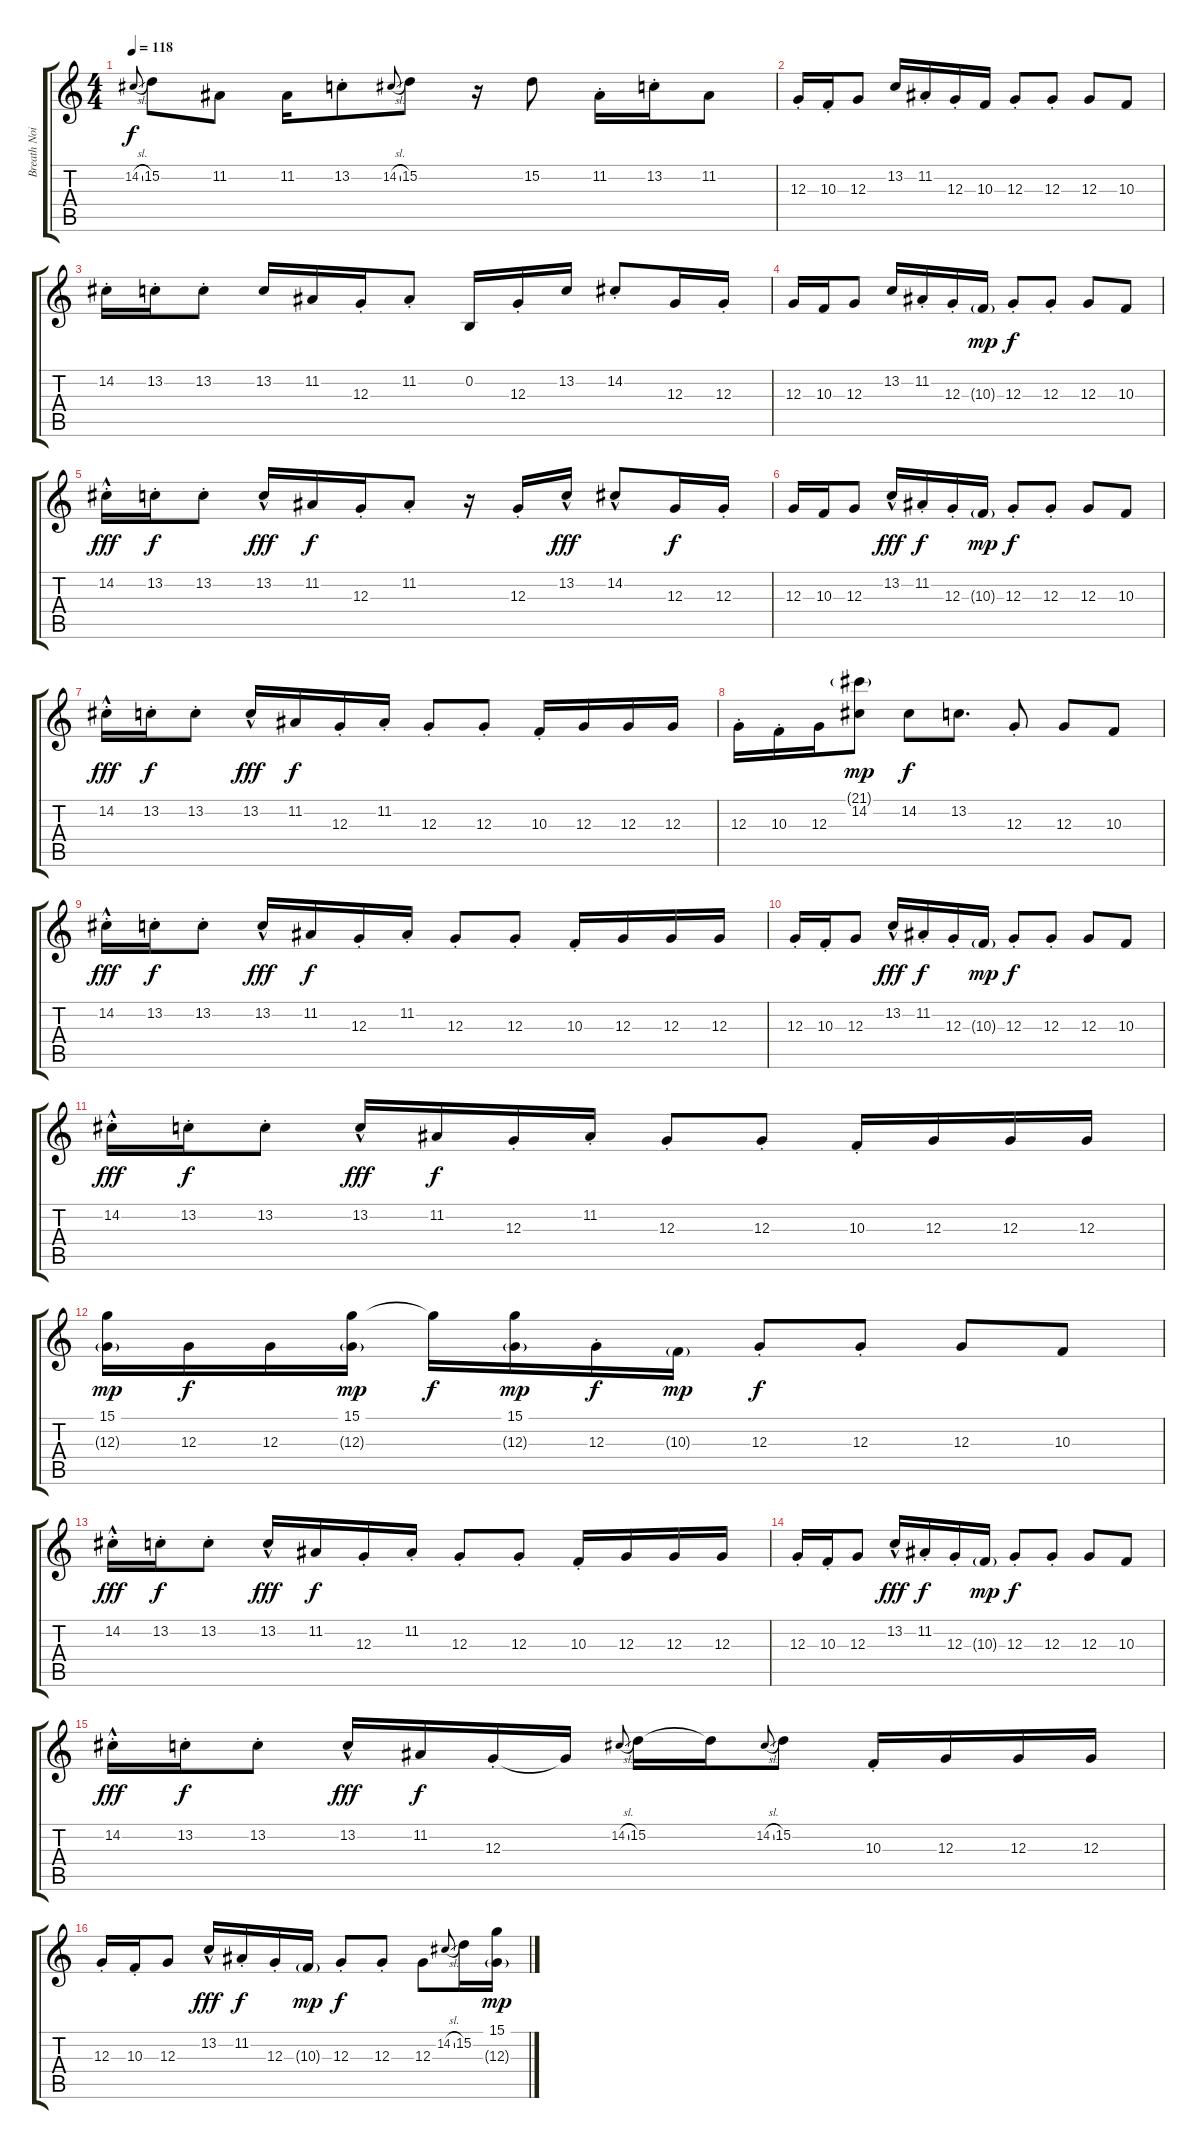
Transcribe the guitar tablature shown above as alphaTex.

\track ("Breath Noise" "Breath Noi") {instrument breathnoise}
\staff {score tabs}
\tuning (E4 B3 G3 D3 A2 E2) {hide}
\ts (4 4)
\tempo 118
\clef g2
\ks c
14.2{sl}.8{gr onbeat dy f} 15.2.8 11.2.8 11.2.16 13.2{st}.8 14.2{sl}.8{gr onbeat} 15.2.8 r.16 15.2.8 11.2{st}.16 13.2{st}.16 11.2.8 |
12.3{st}.16 10.3{st}.16 12.3.8 13.2.16 11.2{st}.16 12.3{st}.16 10.3.16 12.3{st}.8 12.3{st}.8 12.3.8 10.3.8 |
14.2{st}.16 13.2{st}.16 13.2{st}.8 13.2.16 11.2.16 12.3{st}.16 11.2{st}.8 0.2.16 12.3{st}.16 13.2.16 14.2{st}.8 12.3.16 12.3{st}.16 |
12.3.16 10.3.16 12.3.8 13.2.16 11.2{st}.16 12.3{st}.16 10.3{g}.16{dy mp} 12.3{st}.8{dy f} 12.3{st}.8 12.3.8 10.3.8 |
14.2{hac st}.16{dy fff} 13.2{st}.16{dy f} 13.2{st}.8 13.2{hac}.16{dy fff} 11.2.16{dy f} 12.3{st}.16 11.2{st}.8 r.16 12.3{st}.16 13.2{hac}.16{dy fff} 14.2{hac}.8 12.3.16{dy f} 12.3{st}.16 |
12.3.16 10.3.16 12.3.8 13.2{hac}.16{dy fff} 11.2{st}.16{dy f} 12.3{st}.16 10.3{g}.16{dy mp} 12.3{st}.8{dy f} 12.3{st}.8 12.3.8 10.3.8 |
14.2{hac st}.16{dy fff} 13.2{st}.16{dy f} 13.2{st}.8 13.2{hac}.16{dy fff} 11.2.16{dy f} 12.3{st}.16 11.2{st}.16 12.3{st}.8 12.3{st}.8 10.3{st}.16 12.3.16 12.3.16 12.3.16 |
12.3{st}.16 10.3{st}.16 12.3.16 (21.1{g} 14.2).8{dy mp} 14.2.8{dy f} 13.2.8{d} 12.3{st}.8 12.3.8 10.3.8 |
14.2{hac st}.16{dy fff} 13.2{st}.16{dy f} 13.2{st}.8 13.2{hac}.16{dy fff} 11.2.16{dy f} 12.3{st}.16 11.2{st}.16 12.3{st}.8 12.3{st}.8 10.3{st}.16 12.3.16 12.3.16 12.3.16 |
12.3{st}.16 10.3{st}.16 12.3.8 13.2{hac}.16{dy fff} 11.2{st}.16{dy f} 12.3{st}.16 10.3{g}.16{dy mp} 12.3{st}.8{dy f} 12.3{st}.8 12.3.8 10.3.8 |
14.2{hac st}.16{dy fff} 13.2{st}.16{dy f} 13.2{st}.8 13.2{hac}.16{dy fff} 11.2.16{dy f} 12.3{st}.16 11.2{st}.16 12.3{st}.8 12.3{st}.8 10.3{st}.16 12.3.16 12.3.16 12.3.16 |
(15.1 12.3{g}).16{dy mp} 12.3.16{dy f} 12.3.16 (15.1 12.3{g}).16{dy mp} 15.1{t}.16{dy f} (15.1 12.3{g}).16{dy mp} 12.3{st}.16{dy f} 10.3{g}.16{dy mp} 12.3{st}.8{dy f} 12.3{st}.8 12.3.8 10.3.8 |
14.2{hac st}.16{dy fff} 13.2{st}.16{dy f} 13.2{st}.8 13.2{hac}.16{dy fff} 11.2.16{dy f} 12.3{st}.16 11.2{st}.16 12.3{st}.8 12.3{st}.8 10.3{st}.16 12.3.16 12.3.16 12.3.16 |
12.3{st}.16 10.3{st}.16 12.3.8 13.2{hac}.16{dy fff} 11.2{st}.16{dy f} 12.3{st}.16 10.3{g}.16{dy mp} 12.3{st}.8{dy f} 12.3{st}.8 12.3.8 10.3.8 |
14.2{hac st}.16{dy fff} 13.2{st}.16{dy f} 13.2{st}.8 13.2{hac}.16{dy fff} 11.2.16{dy f} 12.3{st}.16 12.3{t}.16 14.2{sl}.8{gr onbeat} 15.2.16 15.2{t}.16 14.2{sl}.8{gr onbeat} 15.2.8 10.3{st}.16 12.3.16 12.3.16 12.3.16 |
12.3{st}.16 10.3{st}.16 12.3.8 13.2{hac}.16{dy fff} 11.2{st}.16{dy f} 12.3{st}.16 10.3{g}.16{dy mp} 12.3{st}.8{dy f} 12.3{st}.8 12.3.8 14.2{sl}.8{gr onbeat} 15.2.16 (15.1 12.3{g}).16{dy mp}
